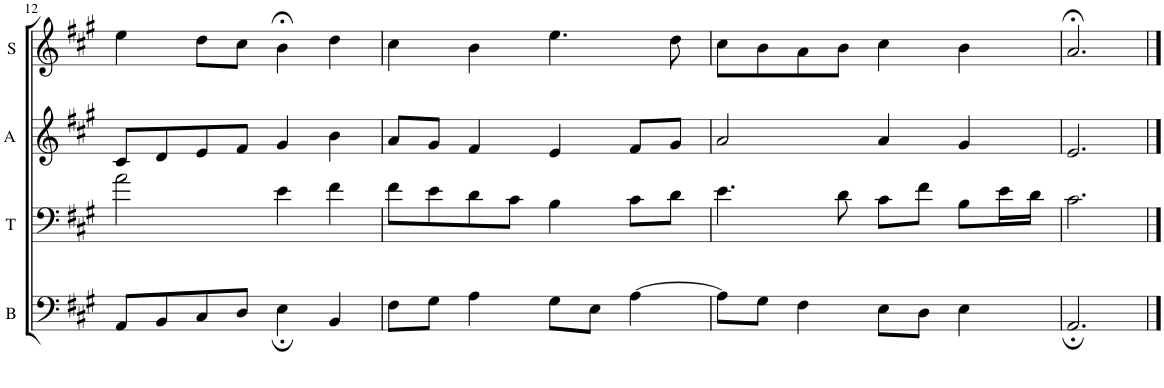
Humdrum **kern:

**kern	**kern	**kern	**kern
*part4	*part3	*part2	*part1
*staff4	*staff3	*staff2	*staff1
*I"Bass	*I"Tenor	*I"Alto	*I"Soprano
*I'B	*I'T	*I'A	*I'S
!!LO:PB:g=z
*clefF4	*clefF4	*clefG2	*clefG2
*k[f#c#g#]	*k[f#c#g#]	*k[f#c#g#]	*k[f#c#g#]
*M4/4	*M4/4	*M4/4	*M4/4
=12	=12	=12	=12
8AA/L	2a\	8c#/L	4ee\
8BB/	.	8d/	.
8C#/	.	8e/	8dd\L
8D/J	.	8f#/J	8cc#\J
4E;\	4e\	4g#/	4b;<\
4BB/	4f#\	4b\	4dd\
=13	=13	=13	=13
8F#\L	8f#\L	8a/L	4cc#\
8G#\J	8e\	8g#/J	.
4A\	8d\	4f#/	4b\
.	8c#\J	.	.
8G#\L	4B\	4e/	4.ee\
8E\J	.	.	.
[4A\	8c#\L	8f#/L	.
.	8d\J	8g#/J	8dd\
=14	=14	=14	=14
8A\L]	4.e\	2a/	8cc#\L
8G#\J	.	.	8b\
4F#\	.	.	8a\
.	8d\	.	8b\J
8E\L	8c#\L	4a/	4cc#\
8D\J	8f#\J	.	.
4E\	8B\L	4g#/	4b\
.	16e\L	.	.
.	16d\JJ	.	.
=15	=15	=15	=15
2.AA;/	2.c#\	2.e/	2.a;</
==	==	==	==
*-	*-	*-	*-
